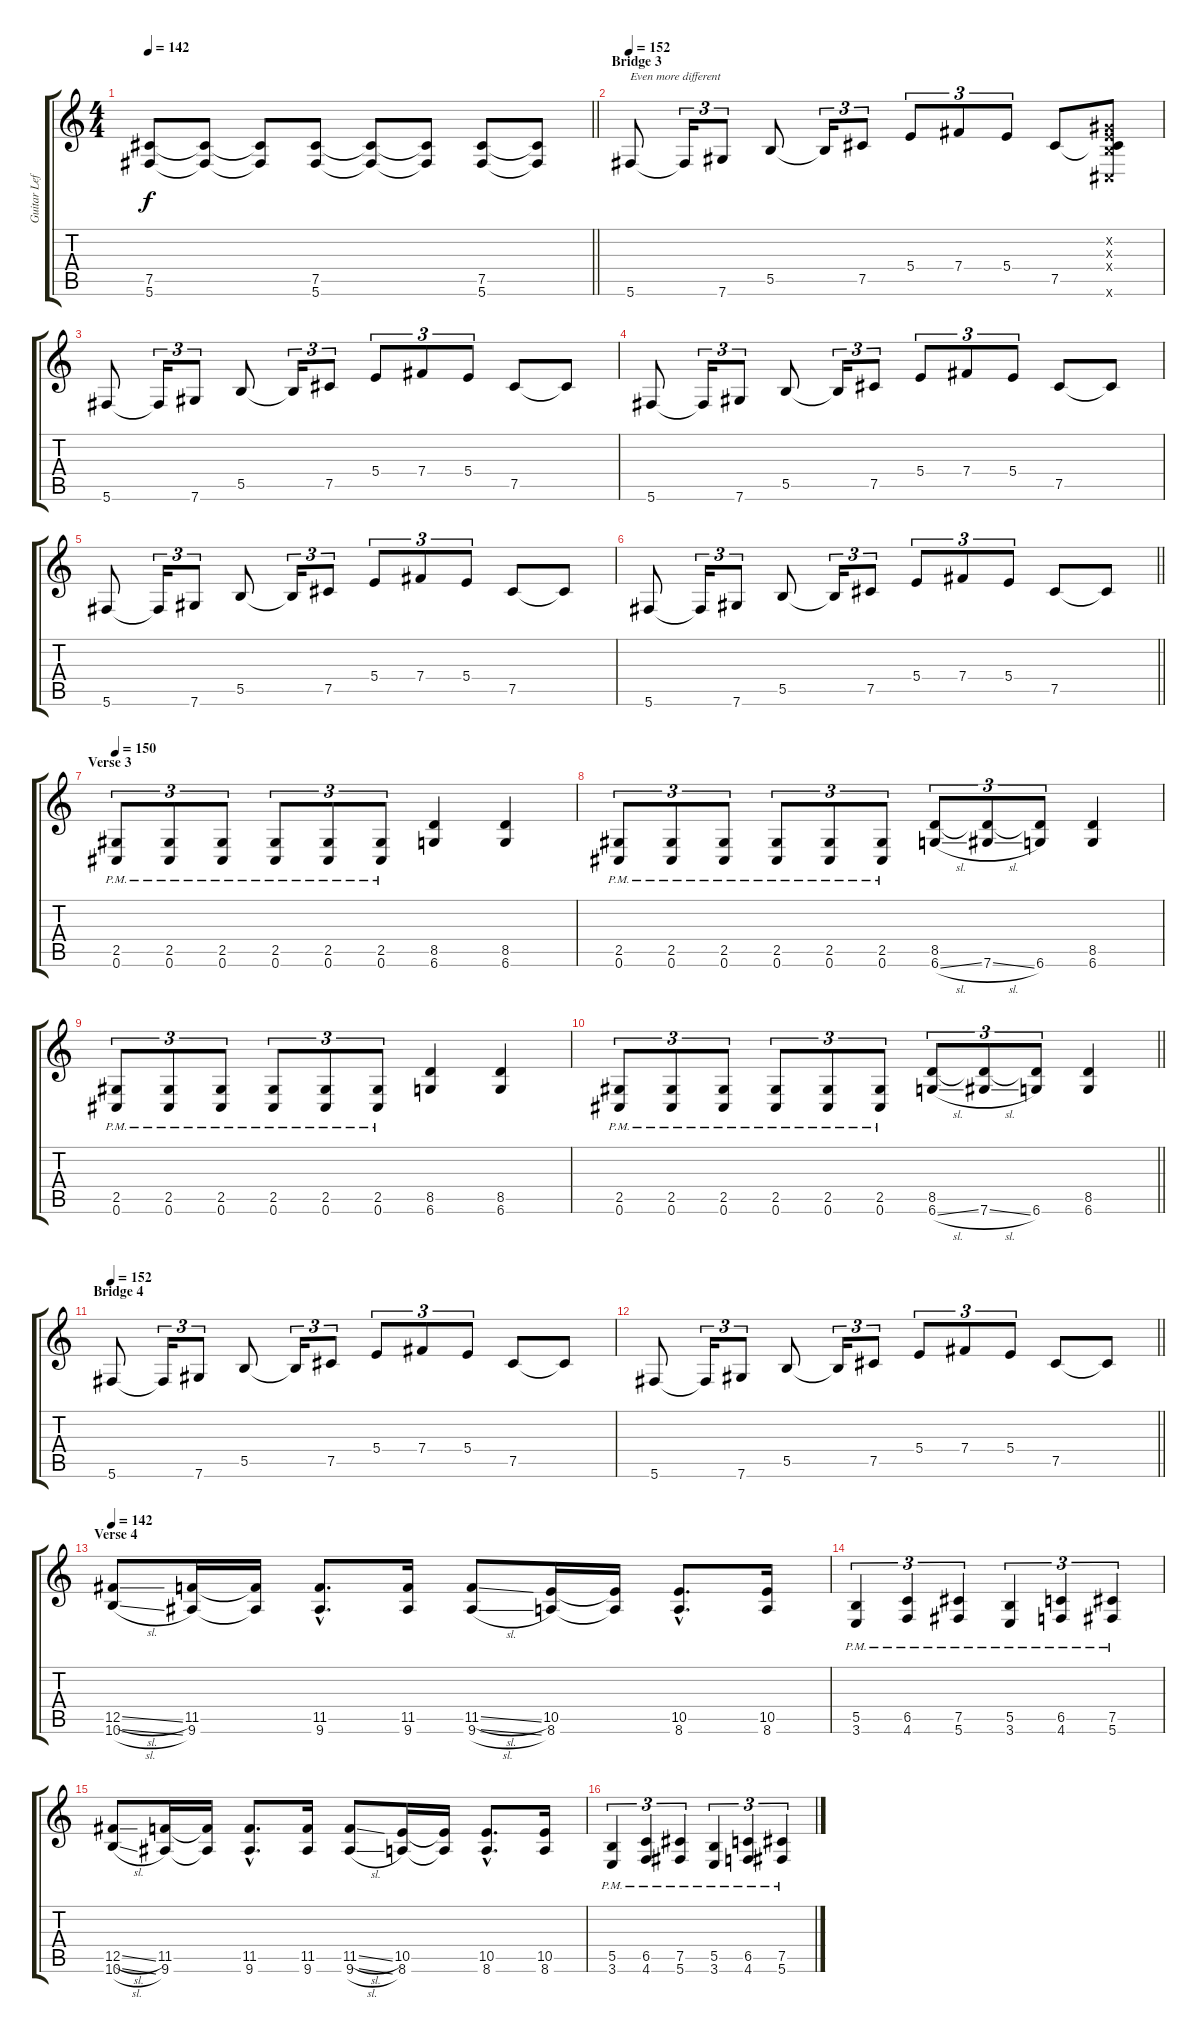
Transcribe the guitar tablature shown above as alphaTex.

\track ("Guitar Left" "Guitar Lef") {instrument distortionguitar}
\staff {score tabs}
\tuning (Db4 Ab3 E3 B2 Gb2 Db2) {hide}
\ts (4 4)
\tempo 142
\clef g2
\barLineRight lightlight
\ks c
(7.5 5.6).8{dy f} (7.5{t} 5.6{t}).8 (7.5{t} 5.6{t}).8 (7.5 5.6).8 (7.5{t} 5.6{t}).8 (7.5{t} 5.6{t}).8 (7.5 5.6).8 (7.5{t} 5.6{t}).8 |
\section ("" "Bridge 3")
\tempo 152
5.6.8{txt "Even more different"} 5.6{t}.16{tu (3 2)} 7.6.8{tu (3 2)} 5.5.8 5.5{t}.16{tu (3 2)} 7.5.8{tu (3 2)} 5.4.8{tu (3 2)} 7.4.8{tu (3 2)} 5.4.8{tu (3 2)} 7.5.8 (0.2{x} 0.3{x} 0.4{x} 7.5{t} 0.6{x}).8 |
5.6.8 5.6{t}.16{tu (3 2)} 7.6.8{tu (3 2)} 5.5.8 5.5{t}.16{tu (3 2)} 7.5.8{tu (3 2)} 5.4.8{tu (3 2)} 7.4.8{tu (3 2)} 5.4.8{tu (3 2)} 7.5.8 7.5{t}.8 |
5.6.8 5.6{t}.16{tu (3 2)} 7.6.8{tu (3 2)} 5.5.8 5.5{t}.16{tu (3 2)} 7.5.8{tu (3 2)} 5.4.8{tu (3 2)} 7.4.8{tu (3 2)} 5.4.8{tu (3 2)} 7.5.8 7.5{t}.8 |
5.6.8 5.6{t}.16{tu (3 2)} 7.6.8{tu (3 2)} 5.5.8 5.5{t}.16{tu (3 2)} 7.5.8{tu (3 2)} 5.4.8{tu (3 2)} 7.4.8{tu (3 2)} 5.4.8{tu (3 2)} 7.5.8 7.5{t}.8 |
\barLineRight lightlight
5.6.8 5.6{t}.16{tu (3 2)} 7.6.8{tu (3 2)} 5.5.8 5.5{t}.16{tu (3 2)} 7.5.8{tu (3 2)} 5.4.8{tu (3 2)} 7.4.8{tu (3 2)} 5.4.8{tu (3 2)} 7.5.8 7.5{t}.8 |
\section ("" "Verse 3")
\tempo 150
(2.5 0.6{pm}).8{tu (3 2)} (2.5 0.6{pm}).8{tu (3 2)} (2.5 0.6{pm}).8{tu (3 2)} (2.5 0.6{pm}).8{tu (3 2)} (2.5 0.6{pm}).8{tu (3 2)} (2.5 0.6{pm}).8{tu (3 2)} (8.5 6.6).4 (8.5 6.6).4 |
(2.5 0.6{pm}).8{tu (3 2)} (2.5 0.6{pm}).8{tu (3 2)} (2.5 0.6{pm}).8{tu (3 2)} (2.5 0.6{pm}).8{tu (3 2)} (2.5 0.6{pm}).8{tu (3 2)} (2.5 0.6{pm}).8{tu (3 2)} (8.5 6.6{sl}).8{tu (3 2)} (8.5{t} 7.6{sl}).8{tu (3 2)} (8.5{t} 6.6).8{tu (3 2)} (8.5 6.6).4 |
(2.5 0.6{pm}).8{tu (3 2)} (2.5 0.6{pm}).8{tu (3 2)} (2.5 0.6{pm}).8{tu (3 2)} (2.5 0.6{pm}).8{tu (3 2)} (2.5 0.6{pm}).8{tu (3 2)} (2.5 0.6{pm}).8{tu (3 2)} (8.5 6.6).4 (8.5 6.6).4 |
\barLineRight lightlight
(2.5 0.6{pm}).8{tu (3 2)} (2.5 0.6{pm}).8{tu (3 2)} (2.5 0.6{pm}).8{tu (3 2)} (2.5 0.6{pm}).8{tu (3 2)} (2.5 0.6{pm}).8{tu (3 2)} (2.5 0.6{pm}).8{tu (3 2)} (8.5 6.6{sl}).8{tu (3 2)} (8.5{t} 7.6{sl}).8{tu (3 2)} (8.5{t} 6.6).8{tu (3 2)} (8.5 6.6).4 |
\section ("" "Bridge 4")
\tempo 152
5.6.8 5.6{t}.16{tu (3 2)} 7.6.8{tu (3 2)} 5.5.8 5.5{t}.16{tu (3 2)} 7.5.8{tu (3 2)} 5.4.8{tu (3 2)} 7.4.8{tu (3 2)} 5.4.8{tu (3 2)} 7.5.8 7.5{t}.8 |
\barLineRight lightlight
5.6.8 5.6{t}.16{tu (3 2)} 7.6.8{tu (3 2)} 5.5.8 5.5{t}.16{tu (3 2)} 7.5.8{tu (3 2)} 5.4.8{tu (3 2)} 7.4.8{tu (3 2)} 5.4.8{tu (3 2)} 7.5.8 7.5{t}.8 |
\section ("" "Verse 4")
\tempo 142
(12.5{sl} 10.6{sl}).8 (11.5 9.6).16 (11.5{t} 9.6{t}).16 (11.5{hac} 9.6{hac}).8{d} (11.5 9.6).16 (11.5{sl} 9.6{sl}).8 (10.5 8.6).16 (10.5{t} 8.6{t}).16 (10.5{hac} 8.6{hac}).8{d} (10.5 8.6).16 |
(5.5{pm} 3.6{pm}).4{tu (3 2)} (6.5{pm} 4.6{pm}).4{tu (3 2)} (7.5{pm} 5.6{pm}).4{tu (3 2)} (5.5{pm} 3.6{pm}).4{tu (3 2)} (6.5{pm} 4.6{pm}).4{tu (3 2)} (7.5{pm} 5.6{pm}).4{tu (3 2)} |
(12.5{sl} 10.6{sl}).8 (11.5 9.6).16 (11.5{t} 9.6{t}).16 (11.5{hac} 9.6{hac}).8{d} (11.5 9.6).16 (11.5{sl} 9.6{sl}).8 (10.5 8.6).16 (10.5{t} 8.6{t}).16 (10.5{hac} 8.6{hac}).8{d} (10.5 8.6).16 |
(5.5{pm} 3.6{pm}).4{tu (3 2)} (6.5{pm} 4.6{pm}).4{tu (3 2)} (7.5{pm} 5.6{pm}).4{tu (3 2)} (5.5{pm} 3.6{pm}).4{tu (3 2)} (6.5{pm} 4.6{pm}).4{tu (3 2)} (7.5{pm} 5.6{pm}).4{tu (3 2)}
